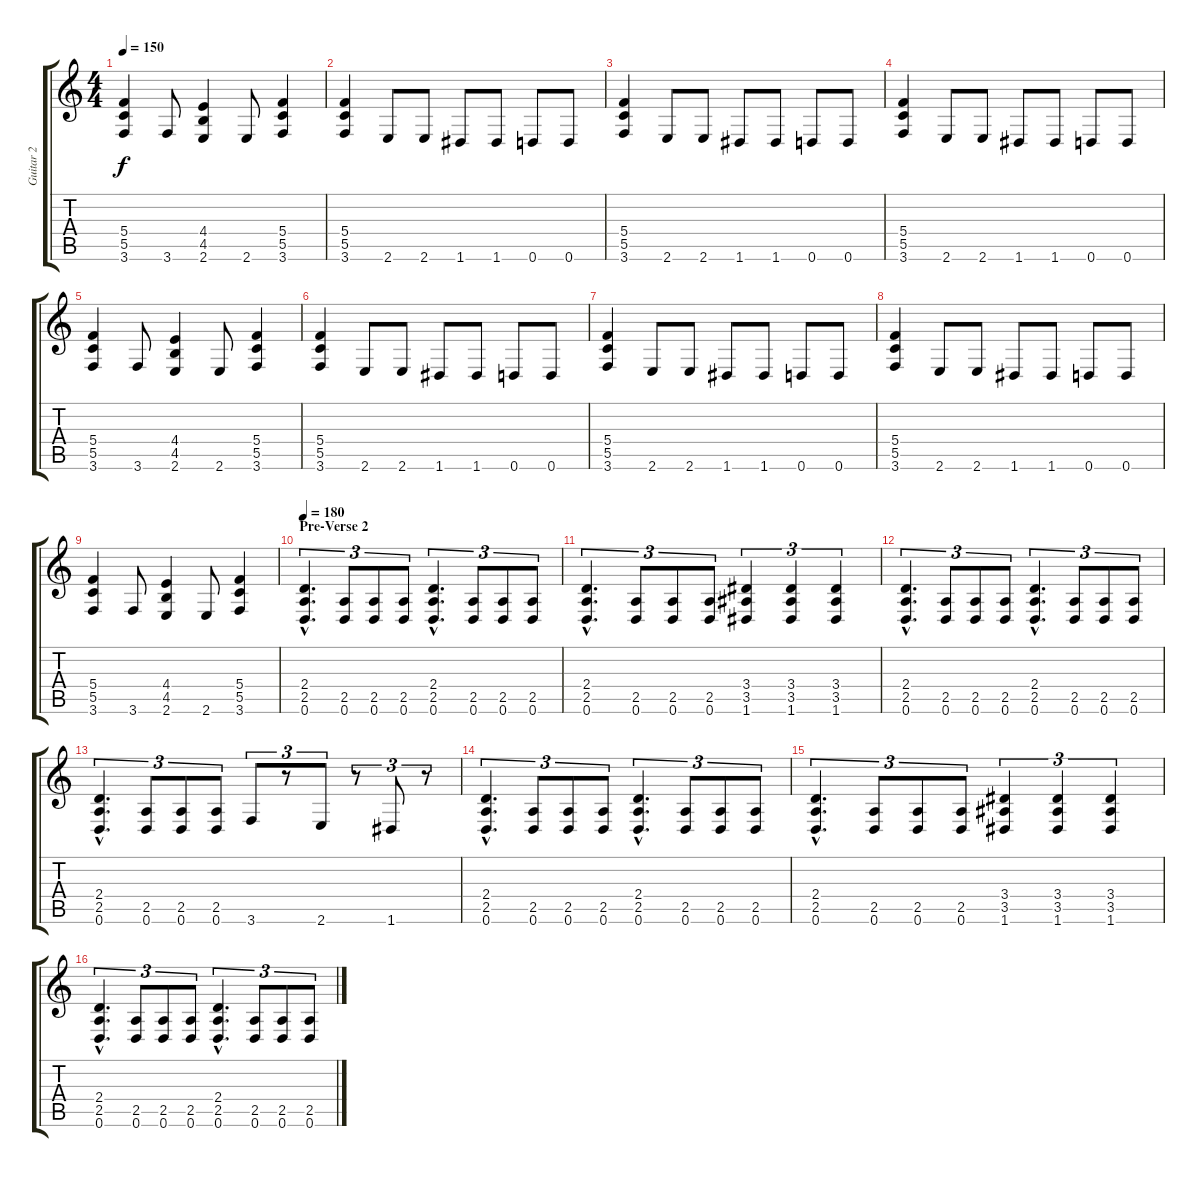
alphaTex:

\track ("Guitar 2" "Guitar 2") {instrument distortionguitar}
\staff {score tabs}
\tuning (D4 A3 F3 C3 G2 D2) {hide}
\ts (4 4)
\tempo 150
\clef g2
\ks c
(5.4 5.5 3.6).4{dy f} 3.6.8 (4.4 4.5 2.6).4 2.6.8 (5.4 5.5 3.6).4 |
(5.4 5.5 3.6).4 2.6.8 2.6.8 1.6.8 1.6.8 0.6.8 0.6.8 |
(5.4 5.5 3.6).4 2.6.8 2.6.8 1.6.8 1.6.8 0.6.8 0.6.8 |
(5.4 5.5 3.6).4 2.6.8 2.6.8 1.6.8 1.6.8 0.6.8 0.6.8 |
(5.4 5.5 3.6).4 3.6.8 (4.4 4.5 2.6).4 2.6.8 (5.4 5.5 3.6).4 |
(5.4 5.5 3.6).4 2.6.8 2.6.8 1.6.8 1.6.8 0.6.8 0.6.8 |
(5.4 5.5 3.6).4 2.6.8 2.6.8 1.6.8 1.6.8 0.6.8 0.6.8 |
(5.4 5.5 3.6).4 2.6.8 2.6.8 1.6.8 1.6.8 0.6.8 0.6.8 |
(5.4 5.5 3.6).4 3.6.8 (4.4 4.5 2.6).4 2.6.8 (5.4 5.5 3.6).4 |
\section ("" "Pre-Verse 2")
\tempo 180
(2.4{hac} 2.5{hac} 0.6{hac}).4{d tu (3 2)} (2.5 0.6).8{tu (3 2)} (2.5 0.6).8{tu (3 2)} (2.5 0.6).8{tu (3 2)} (2.4{hac} 2.5{hac} 0.6{hac}).4{d tu (3 2)} (2.5 0.6).8{tu (3 2)} (2.5 0.6).8{tu (3 2)} (2.5 0.6).8{tu (3 2)} |
(2.4{hac} 2.5{hac} 0.6{hac}).4{d tu (3 2)} (2.5 0.6).8{tu (3 2)} (2.5 0.6).8{tu (3 2)} (2.5 0.6).8{tu (3 2)} (3.4 3.5 1.6).4{tu (3 2)} (3.4 3.5 1.6).4{tu (3 2)} (3.4 3.5 1.6).4{tu (3 2)} |
(2.4{hac} 2.5{hac} 0.6{hac}).4{d tu (3 2)} (2.5 0.6).8{tu (3 2)} (2.5 0.6).8{tu (3 2)} (2.5 0.6).8{tu (3 2)} (2.4{hac} 2.5{hac} 0.6{hac}).4{d tu (3 2)} (2.5 0.6).8{tu (3 2)} (2.5 0.6).8{tu (3 2)} (2.5 0.6).8{tu (3 2)} |
(2.4{hac} 2.5{hac} 0.6{hac}).4{d tu (3 2)} (2.5 0.6).8{tu (3 2)} (2.5 0.6).8{tu (3 2)} (2.5 0.6).8{tu (3 2)} 3.6.8{tu (3 2)} r.8{tu (3 2)} 2.6.8{tu (3 2)} r.8{tu (3 2)} 1.6.8{tu (3 2)} r.8{tu (3 2)} |
(2.4{hac} 2.5{hac} 0.6{hac}).4{d tu (3 2)} (2.5 0.6).8{tu (3 2)} (2.5 0.6).8{tu (3 2)} (2.5 0.6).8{tu (3 2)} (2.4{hac} 2.5{hac} 0.6{hac}).4{d tu (3 2)} (2.5 0.6).8{tu (3 2)} (2.5 0.6).8{tu (3 2)} (2.5 0.6).8{tu (3 2)} |
(2.4{hac} 2.5{hac} 0.6{hac}).4{d tu (3 2)} (2.5 0.6).8{tu (3 2)} (2.5 0.6).8{tu (3 2)} (2.5 0.6).8{tu (3 2)} (3.4 3.5 1.6).4{tu (3 2)} (3.4 3.5 1.6).4{tu (3 2)} (3.4 3.5 1.6).4{tu (3 2)} |
(2.4{hac} 2.5{hac} 0.6{hac}).4{d tu (3 2)} (2.5 0.6).8{tu (3 2)} (2.5 0.6).8{tu (3 2)} (2.5 0.6).8{tu (3 2)} (2.4{hac} 2.5{hac} 0.6{hac}).4{d tu (3 2)} (2.5 0.6).8{tu (3 2)} (2.5 0.6).8{tu (3 2)} (2.5 0.6).8{tu (3 2)}
